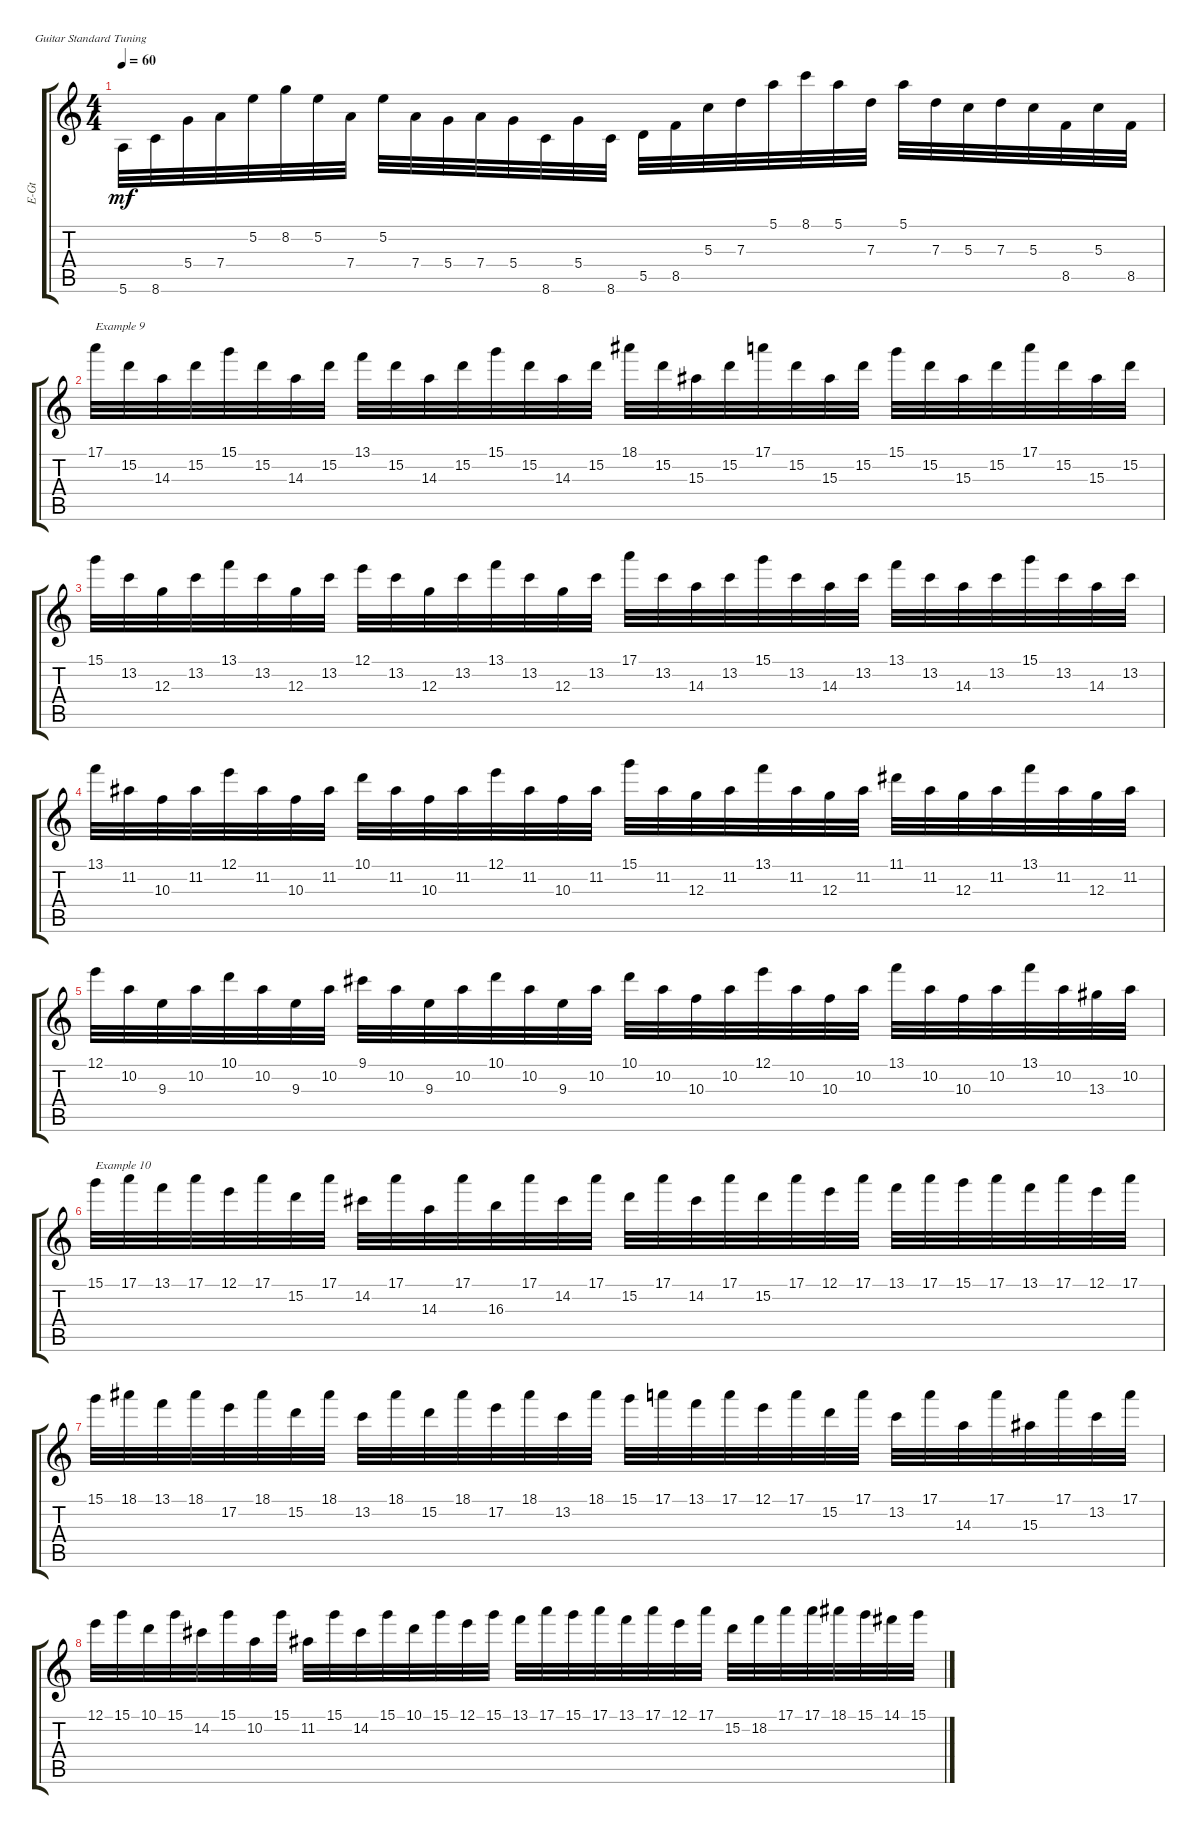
\defaultSystemsLayout 4
\bracketExtendMode groupsimilarinstruments
\otherSystemsTrackNameOrientation horizontal
\track ("Electric Guitar" "E-Gt") {instrument overdrivenguitar}
\staff {score tabs}
\tuning (E4 B3 G3 D3 A2 E2)
\ts (4 4)
\tempo 60
\clef g2
\ks aminor
5.6.32{dy mf beam Down} 8.6.32{beam Down} 5.4.32{beam Down} 7.4.32{beam Down} 5.2.32{beam Down} 8.2.32{beam Down} 5.2.32{beam Down} 7.4.32{beam Down} 5.2.32{beam Down} 7.4.32{beam Down} 5.4.32{beam Down} 7.4.32{beam Down} 5.4.32{beam Down} 8.6.32{beam Down} 5.4.32{beam Down} 8.6.32{beam Down} 5.5.32{beam Down} 8.5.32{beam Down} 5.3.32{beam Down} 7.3.32{beam Down} 5.1.32{beam Down} 8.1.32{beam Down} 5.1.32{beam Down} 7.3.32{beam Down} 5.1.32{beam Down} 7.3.32{beam Down} 5.3.32{beam Down} 7.3.32{beam Down} 5.3.32{beam Down} 8.5.32{beam Down} 5.3.32{beam Down} 8.5.32{beam Down} |
17.1.32{txt "Example 9" beam Down} 15.2.32{beam Down} 14.3.32{beam Down} 15.2.32{beam Down} 15.1.32{beam Down} 15.2.32{beam Down} 14.3.32{beam Down} 15.2.32{beam Down} 13.1.32{beam Down} 15.2.32{beam Down} 14.3.32{beam Down} 15.2.32{beam Down} 15.1.32{beam Down} 15.2.32{beam Down} 14.3.32{beam Down} 15.2.32{beam Down} 18.1{acc #}.32{beam Down} 15.2.32{beam Down} 15.3{acc #}.32{beam Down} 15.2.32{beam Down} 17.1.32{beam Down} 15.2.32{beam Down} 15.3{acc #}.32{beam Down} 15.2.32{beam Down} 15.1.32{beam Down} 15.2.32{beam Down} 15.3{acc #}.32{beam Down} 15.2.32{beam Down} 17.1.32{beam Down} 15.2.32{beam Down} 15.3{acc #}.32{beam Down} 15.2.32{beam Down} |
15.1.32{beam Down} 13.2.32{beam Down} 12.3.32{beam Down} 13.2.32{beam Down} 13.1.32{beam Down} 13.2.32{beam Down} 12.3.32{beam Down} 13.2.32{beam Down} 12.1.32{beam Down} 13.2.32{beam Down} 12.3.32{beam Down} 13.2.32{beam Down} 13.1.32{beam Down} 13.2.32{beam Down} 12.3.32{beam Down} 13.2.32{beam Down} 17.1.32{beam Down} 13.2.32{beam Down} 14.3.32{beam Down} 13.2.32{beam Down} 15.1.32{beam Down} 13.2.32{beam Down} 14.3.32{beam Down} 13.2.32{beam Down} 13.1.32{beam Down} 13.2.32{beam Down} 14.3.32{beam Down} 13.2.32{beam Down} 15.1.32{beam Down} 13.2.32{beam Down} 14.3.32{beam Down} 13.2.32{beam Down} |
13.1.32{beam Down} 11.2{acc #}.32{beam Down} 10.3.32{beam Down} 11.2{acc #}.32{beam Down} 12.1.32{beam Down} 11.2{acc #}.32{beam Down} 10.3.32{beam Down} 11.2{acc #}.32{beam Down} 10.1.32{beam Down} 11.2{acc #}.32{beam Down} 10.3.32{beam Down} 11.2{acc #}.32{beam Down} 12.1.32{beam Down} 11.2{acc #}.32{beam Down} 10.3.32{beam Down} 11.2{acc #}.32{beam Down} 15.1.32{beam Down} 11.2{acc #}.32{beam Down} 12.3.32{beam Down} 11.2{acc #}.32{beam Down} 13.1.32{beam Down} 11.2{acc #}.32{beam Down} 12.3.32{beam Down} 11.2{acc #}.32{beam Down} 11.1{acc #}.32{beam Down} 11.2{acc #}.32{beam Down} 12.3.32{beam Down} 11.2{acc #}.32{beam Down} 13.1.32{beam Down} 11.2{acc #}.32{beam Down} 12.3.32{beam Down} 11.2{acc #}.32{beam Down} |
12.1.32{beam Down} 10.2.32{beam Down} 9.3.32{beam Down} 10.2.32{beam Down} 10.1.32{beam Down} 10.2.32{beam Down} 9.3.32{beam Down} 10.2.32{beam Down} 9.1{acc #}.32{beam Down} 10.2.32{beam Down} 9.3.32{beam Down} 10.2.32{beam Down} 10.1.32{beam Down} 10.2.32{beam Down} 9.3.32{beam Down} 10.2.32{beam Down} 10.1.32{beam Down} 10.2.32{beam Down} 10.3.32{beam Down} 10.2.32{beam Down} 12.1.32{beam Down} 10.2.32{beam Down} 10.3.32{beam Down} 10.2.32{beam Down} 13.1.32{beam Down} 10.2.32{beam Down} 10.3.32{beam Down} 10.2.32{beam Down} 13.1.32{beam Down} 10.2.32{beam Down} 13.3{acc #}.32{beam Down} 10.2.32{beam Down} |
15.1.32{txt "Example 10" beam Down} 17.1.32{beam Down} 13.1.32{beam Down} 17.1.32{beam Down} 12.1.32{beam Down} 17.1.32{beam Down} 15.2.32{beam Down} 17.1.32{beam Down} 14.2{acc #}.32{beam Down} 17.1.32{beam Down} 14.3.32{beam Down} 17.1.32{beam Down} 16.3.32{beam Down} 17.1.32{beam Down} 14.2{acc #}.32{beam Down} 17.1.32{beam Down} 15.2.32{beam Down} 17.1.32{beam Down} 14.2{acc #}.32{beam Down} 17.1.32{beam Down} 15.2.32{beam Down} 17.1.32{beam Down} 12.1.32{beam Down} 17.1.32{beam Down} 13.1.32{beam Down} 17.1.32{beam Down} 15.1.32{beam Down} 17.1.32{beam Down} 13.1.32{beam Down} 17.1.32{beam Down} 12.1.32{beam Down} 17.1.32{beam Down} |
15.1.32{beam Down} 18.1{acc #}.32{beam Down} 13.1.32{beam Down} 18.1{acc #}.32{beam Down} 17.2.32{beam Down} 18.1{acc #}.32{beam Down} 15.2.32{beam Down} 18.1{acc #}.32{beam Down} 13.2.32{beam Down} 18.1{acc #}.32{beam Down} 15.2.32{beam Down} 18.1{acc #}.32{beam Down} 17.2.32{beam Down} 18.1{acc #}.32{beam Down} 13.2.32{beam Down} 18.1{acc #}.32{beam Down} 15.1.32{beam Down} 17.1.32{beam Down} 13.1.32{beam Down} 17.1.32{beam Down} 12.1.32{beam Down} 17.1.32{beam Down} 15.2.32{beam Down} 17.1.32{beam Down} 13.2.32{beam Down} 17.1.32{beam Down} 14.3.32{beam Down} 17.1.32{beam Down} 15.3{acc #}.32{beam Down} 17.1.32{beam Down} 13.2.32{beam Down} 17.1.32{beam Down} |
12.1.32{beam Down} 15.1.32{beam Down} 10.1.32{beam Down} 15.1.32{beam Down} 14.2{acc #}.32{beam Down} 15.1.32{beam Down} 10.2.32{beam Down} 15.1.32{beam Down} 11.2{acc #}.32{beam Down} 15.1.32{beam Down} 14.2{acc #}.32{beam Down} 15.1.32{beam Down} 10.1.32{beam Down} 15.1.32{beam Down} 12.1.32{beam Down} 15.1.32{beam Down} 13.1.32{beam Down} 17.1.32{beam Down} 15.1.32{beam Down} 17.1.32{beam Down} 13.1.32{beam Down} 17.1.32{beam Down} 12.1.32{beam Down} 17.1.32{beam Down} 15.2.32{beam Down} 18.2.32{beam Down} 17.1.32{beam Down} 17.1.32{beam Down} 18.1{acc #}.32{beam Down} 15.1.32{beam Down} 14.1{acc #}.32{beam Down} 15.1.32{beam Down}
